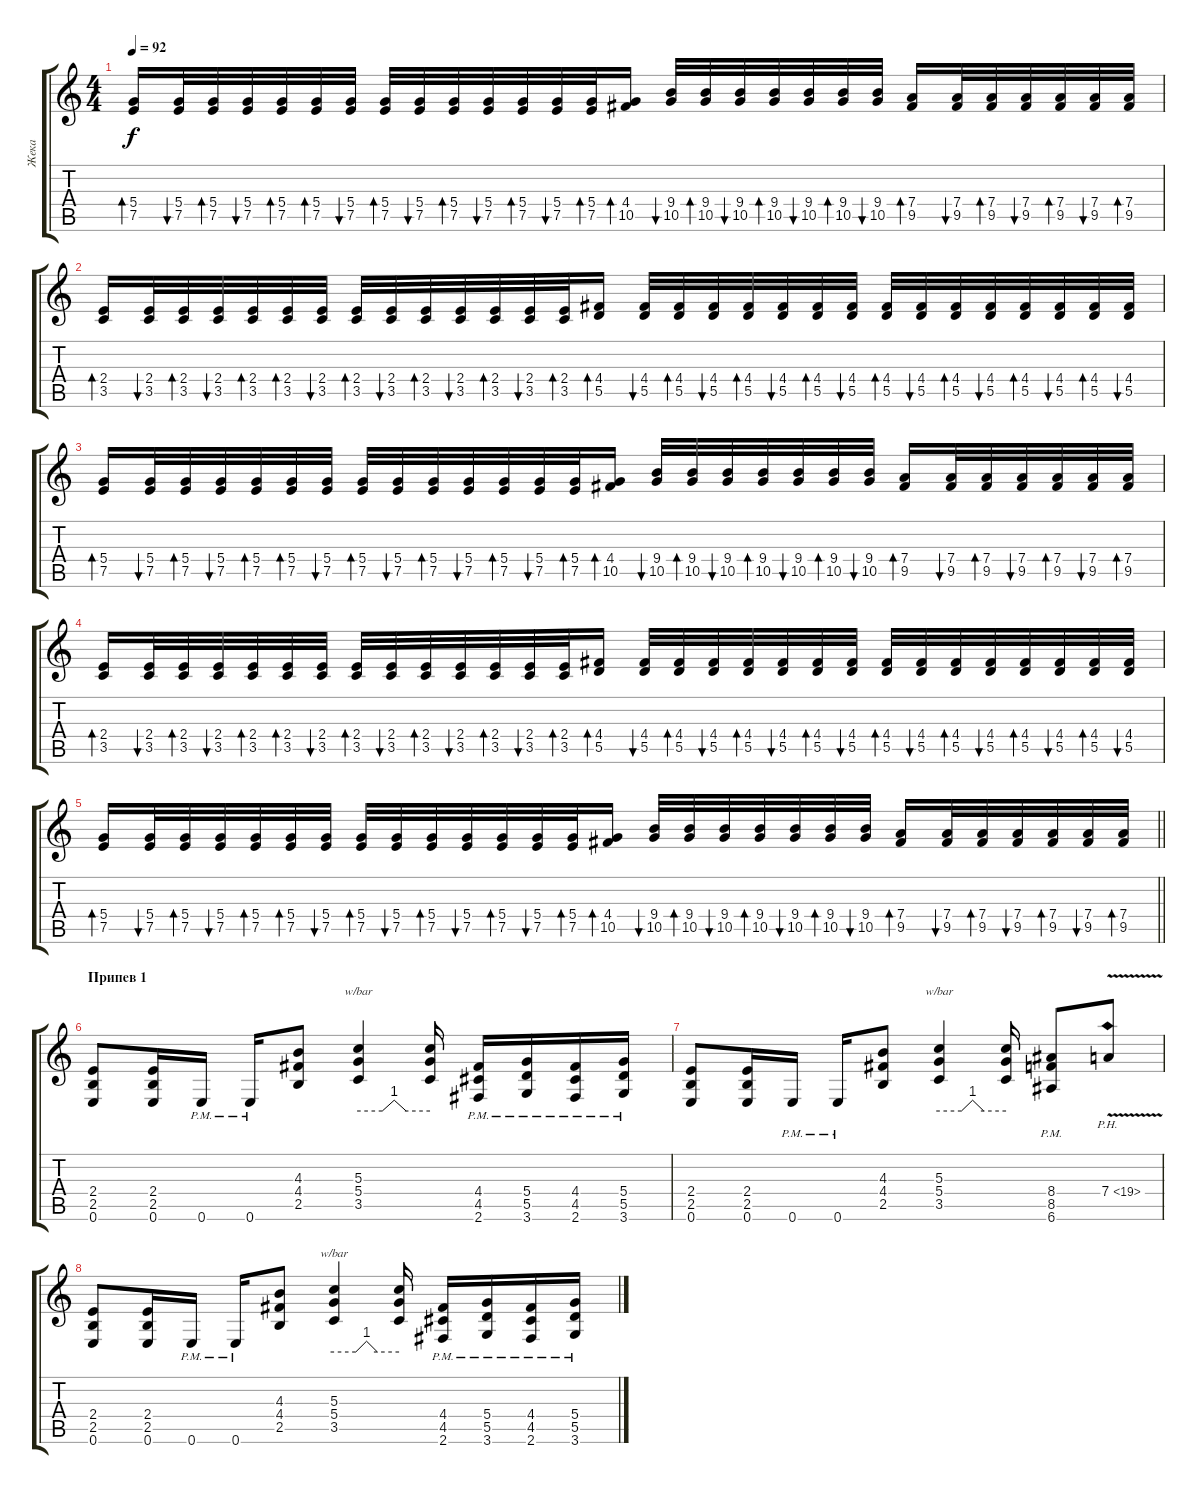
\track ("Жека" "Жека") {instrument distortionguitar}
\staff {score tabs}
\tuning (E4 B3 G3 D3 A2 E2) {hide}
\ts (4 4)
\tempo 92
\clef g2
\ks c
(5.4 7.5).16{bd 120 dy f} (5.4 7.5).32{bu 60} (5.4 7.5).32{bd 60} (5.4 7.5).32{bu 60} (5.4 7.5).32{bd 60} (5.4 7.5).32{bd 60} (5.4 7.5).32{bu 60} (5.4 7.5).32{bd 60} (5.4 7.5).32{bu 60} (5.4 7.5).32{bd 60} (5.4 7.5).32{bu 60} (5.4 7.5).32{bd 60} (5.4 7.5).32{bu 60} (5.4 7.5).32{bd 60} (4.4 10.5).16{bd 120} (9.4 10.5).32{bu 120} (9.4 10.5).32{bd 120} (9.4 10.5).32{bu 120} (9.4 10.5).32{bd 120} (9.4 10.5).32{bu 120} (9.4 10.5).32{bd 120} (9.4 10.5).32{bu 120} (7.4 9.5).16{bd 120} (7.4 9.5).32{bu 120} (7.4 9.5).32{bd 120} (7.4 9.5).32{bu 120} (7.4 9.5).32{bd 120} (7.4 9.5).32{bu 120} (7.4 9.5).32{bd 120} |
(2.4 3.5).16{bd 120} (2.4 3.5).32{bu 60} (2.4 3.5).32{bd 60} (2.4 3.5).32{bu 60} (2.4 3.5).32{bd 60} (2.4 3.5).32{bd 60} (2.4 3.5).32{bu 60} (2.4 3.5).32{bd 60} (2.4 3.5).32{bu 60} (2.4 3.5).32{bd 60} (2.4 3.5).32{bu 60} (2.4 3.5).32{bd 60} (2.4 3.5).32{bu 60} (2.4 3.5).32{bd 60} (4.4 5.5).16{bd 120} (4.4 5.5).32{bu 120} (4.4 5.5).32{bd 120} (4.4 5.5).32{bu 120} (4.4 5.5).32{bd 120} (4.4 5.5).32{bu 120} (4.4 5.5).32{bd 120} (4.4 5.5).32{bu 120} (4.4 5.5).32{bd 120} (4.4 5.5).32{bu 120} (4.4 5.5).32{bd 120} (4.4 5.5).32{bu 120} (4.4 5.5).32{bd 120} (4.4 5.5).32{bu 120} (4.4 5.5).32{bd 120} (4.4 5.5).32{bu 120} |
(5.4 7.5).16{bd 120} (5.4 7.5).32{bu 60} (5.4 7.5).32{bd 60} (5.4 7.5).32{bu 60} (5.4 7.5).32{bd 60} (5.4 7.5).32{bd 60} (5.4 7.5).32{bu 60} (5.4 7.5).32{bd 60} (5.4 7.5).32{bu 60} (5.4 7.5).32{bd 60} (5.4 7.5).32{bu 60} (5.4 7.5).32{bd 60} (5.4 7.5).32{bu 60} (5.4 7.5).32{bd 60} (4.4 10.5).16{bd 120} (9.4 10.5).32{bu 120} (9.4 10.5).32{bd 120} (9.4 10.5).32{bu 120} (9.4 10.5).32{bd 120} (9.4 10.5).32{bu 120} (9.4 10.5).32{bd 120} (9.4 10.5).32{bu 120} (7.4 9.5).16{bd 120} (7.4 9.5).32{bu 120} (7.4 9.5).32{bd 120} (7.4 9.5).32{bu 120} (7.4 9.5).32{bd 120} (7.4 9.5).32{bu 120} (7.4 9.5).32{bd 120} |
(2.4 3.5).16{bd 120} (2.4 3.5).32{bu 60} (2.4 3.5).32{bd 60} (2.4 3.5).32{bu 60} (2.4 3.5).32{bd 60} (2.4 3.5).32{bd 60} (2.4 3.5).32{bu 60} (2.4 3.5).32{bd 60} (2.4 3.5).32{bu 60} (2.4 3.5).32{bd 60} (2.4 3.5).32{bu 60} (2.4 3.5).32{bd 60} (2.4 3.5).32{bu 60} (2.4 3.5).32{bd 60} (4.4 5.5).16{bd 120} (4.4 5.5).32{bu 120} (4.4 5.5).32{bd 120} (4.4 5.5).32{bu 120} (4.4 5.5).32{bd 120} (4.4 5.5).32{bu 120} (4.4 5.5).32{bd 120} (4.4 5.5).32{bu 120} (4.4 5.5).32{bd 120} (4.4 5.5).32{bu 120} (4.4 5.5).32{bd 120} (4.4 5.5).32{bu 120} (4.4 5.5).32{bd 120} (4.4 5.5).32{bu 120} (4.4 5.5).32{bd 120} (4.4 5.5).32{bu 120} |
\barLineRight lightlight
(5.4 7.5).16{bd 120} (5.4 7.5).32{bu 60} (5.4 7.5).32{bd 60} (5.4 7.5).32{bu 60} (5.4 7.5).32{bd 60} (5.4 7.5).32{bd 60} (5.4 7.5).32{bu 60} (5.4 7.5).32{bd 60} (5.4 7.5).32{bu 60} (5.4 7.5).32{bd 60} (5.4 7.5).32{bu 60} (5.4 7.5).32{bd 60} (5.4 7.5).32{bu 60} (5.4 7.5).32{bd 60} (4.4 10.5).16{bd 120} (9.4 10.5).32{bu 120} (9.4 10.5).32{bd 120} (9.4 10.5).32{bu 120} (9.4 10.5).32{bd 120} (9.4 10.5).32{bu 120} (9.4 10.5).32{bd 120} (9.4 10.5).32{bu 120} (7.4 9.5).16{bd 120} (7.4 9.5).32{bu 120} (7.4 9.5).32{bd 120} (7.4 9.5).32{bu 120} (7.4 9.5).32{bd 120} (7.4 9.5).32{bu 120} (7.4 9.5).32{bd 120} |
\section ("" "Припев 1")
(2.4 2.5 0.6).8 (2.4 2.5 0.6).16 0.6{pm}.16 0.6{pm}.16 (4.3 4.4 2.5).8 (5.3 5.4 3.5).4{tbe (custom default 0 0 20 0 30 4 40 0 60 0)} (5.3{t} 5.4{t} 3.5{t}).16 (4.4 4.5 2.6{pm}).16 (5.4 5.5 3.6{pm}).16 (4.4 4.5 2.6{pm}).16 (5.4 5.5 3.6{pm}).16 |
(2.4 2.5 0.6).8 (2.4 2.5 0.6).16 0.6{pm}.16 0.6{pm}.16 (4.3 4.4 2.5).8 (5.3 5.4 3.5).4{tbe (custom default 0 0 20 0 30 4 40 0 60 0)} (5.3{t} 5.4{t} 3.5{t}).16 (8.4 8.5 6.6{pm}).8 7.4{ph 12 v}.8 |
(2.4 2.5 0.6).8 (2.4 2.5 0.6).16 0.6{pm}.16 0.6{pm}.16 (4.3 4.4 2.5).8 (5.3 5.4 3.5).4{tbe (custom default 0 0 20 0 30 4 40 0 60 0)} (5.3{t} 5.4{t} 3.5{t}).16 (4.4 4.5 2.6{pm}).16 (5.4 5.5 3.6{pm}).16 (4.4 4.5 2.6{pm}).16 (5.4 5.5 3.6{pm}).16
